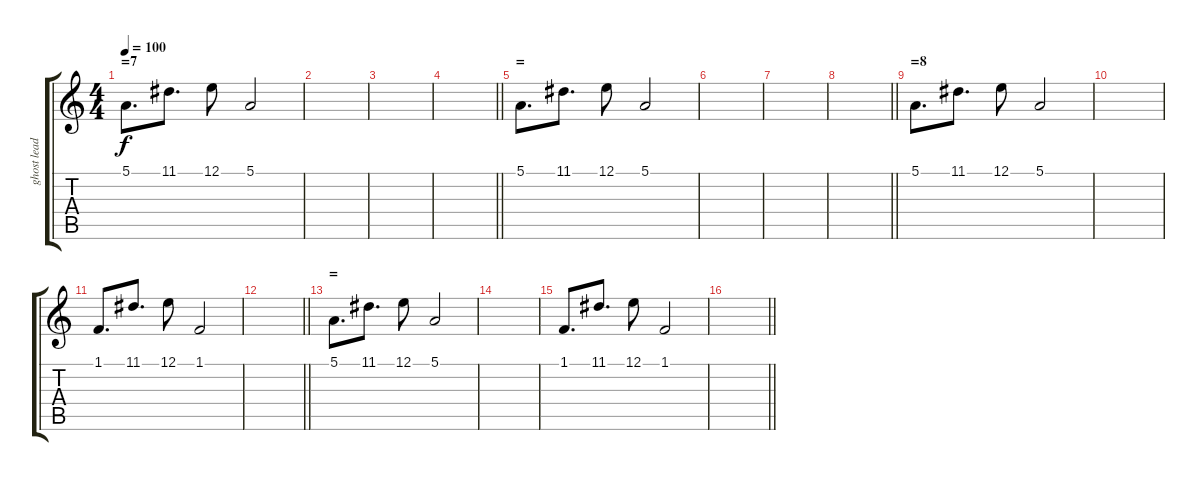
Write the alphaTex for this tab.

\track ("ghost lead" "ghost lead") {instrument pad6metallic}
\staff {score tabs}
\tuning (E4 B3 G3 D3 A2 E2) {hide}
\ts (4 4)
\section ("" "=7")
\tempo 100
\clef g2
\ks c
5.1.8{d dy f} 11.1.8{d} 12.1.8 5.1.2 |
|
|
\barLineRight lightlight
|
\section ("" "=")
5.1.8{d} 11.1.8{d} 12.1.8 5.1.2 |
|
|
\barLineRight lightlight
|
\section ("" "=8")
5.1.8{d} 11.1.8{d} 12.1.8 5.1.2 |
|
1.1.8{d} 11.1.8{d} 12.1.8 1.1.2 |
\barLineRight lightlight
|
\section ("" "=")
5.1.8{d} 11.1.8{d} 12.1.8 5.1.2 |
|
1.1.8{d} 11.1.8{d} 12.1.8 1.1.2 |
\barLineRight lightlight
